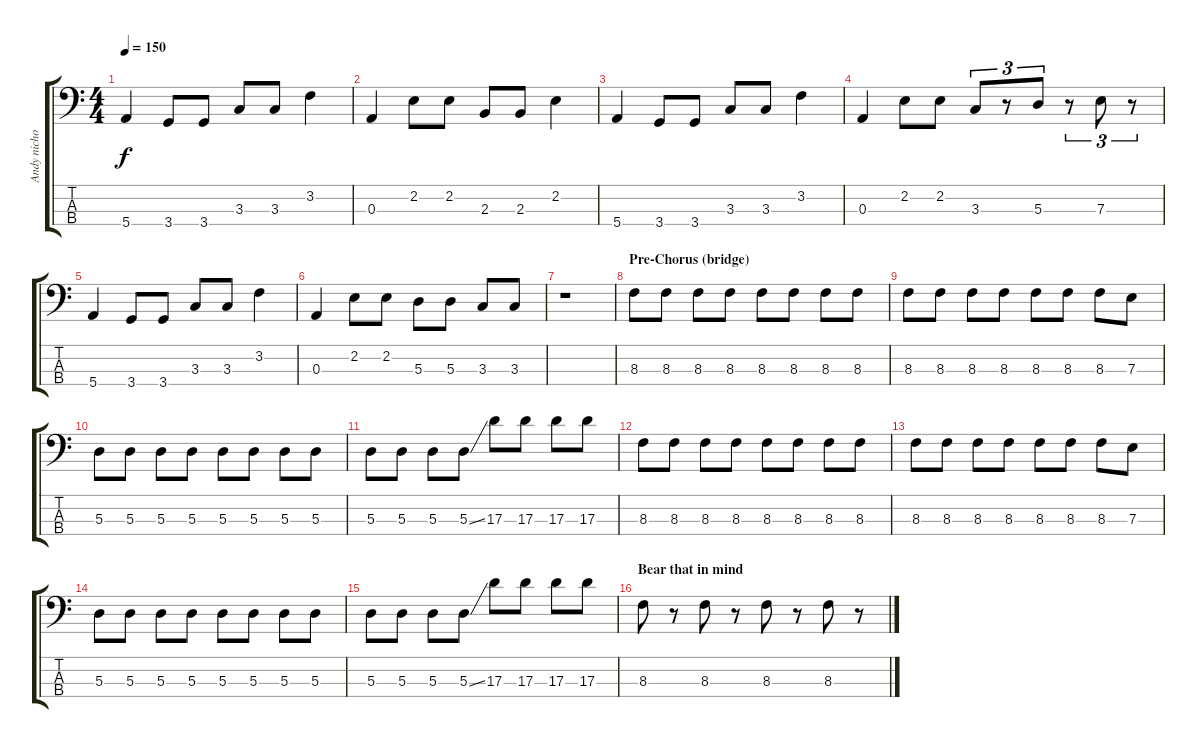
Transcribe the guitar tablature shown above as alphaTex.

\track ("Andy nicholson" "Andy nicho") {instrument electricbasspick}
\staff {score tabs}
\tuning (G2 D2 A1 E1) {hide}
\ts (4 4)
\tempo 150
\clef f4
\ks c
5.4.4{dy f} 3.4.8 3.4.8 3.3.8 3.3.8 3.2.4 |
0.3.4 2.2.8 2.2.8 2.3.8 2.3.8 2.2.4 |
5.4.4 3.4.8 3.4.8 3.3.8 3.3.8 3.2.4 |
0.3.4 2.2.8 2.2.8 3.3.8{tu (3 2)} r.8{tu (3 2)} 5.3.8{tu (3 2)} r.8{tu (3 2)} 7.3.8{tu (3 2)} r.8{tu (3 2)} |
5.4.4 3.4.8 3.4.8 3.3.8 3.3.8 3.2.4 |
0.3.4 2.2.8 2.2.8 5.3.8 5.3.8 3.3.8 3.3.8 |
r.1 |
\section ("" "Pre-Chorus (bridge)")
8.3.8 8.3.8 8.3.8 8.3.8 8.3.8 8.3.8 8.3.8 8.3.8 |
8.3.8 8.3.8 8.3.8 8.3.8 8.3.8 8.3.8 8.3.8 7.3.8 |
5.3.8 5.3.8 5.3.8 5.3.8 5.3.8 5.3.8 5.3.8 5.3.8 |
5.3.8 5.3.8 5.3.8 5.3{ss}.8 17.3.8 17.3.8 17.3.8 17.3.8 |
8.3.8 8.3.8 8.3.8 8.3.8 8.3.8 8.3.8 8.3.8 8.3.8 |
8.3.8 8.3.8 8.3.8 8.3.8 8.3.8 8.3.8 8.3.8 7.3.8 |
5.3.8 5.3.8 5.3.8 5.3.8 5.3.8 5.3.8 5.3.8 5.3.8 |
5.3.8 5.3.8 5.3.8 5.3{ss}.8 17.3.8 17.3.8 17.3.8 17.3.8 |
\section ("" "Bear that in mind")
8.3.8 r.8 8.3.8 r.8 8.3.8 r.8 8.3.8 r.8
